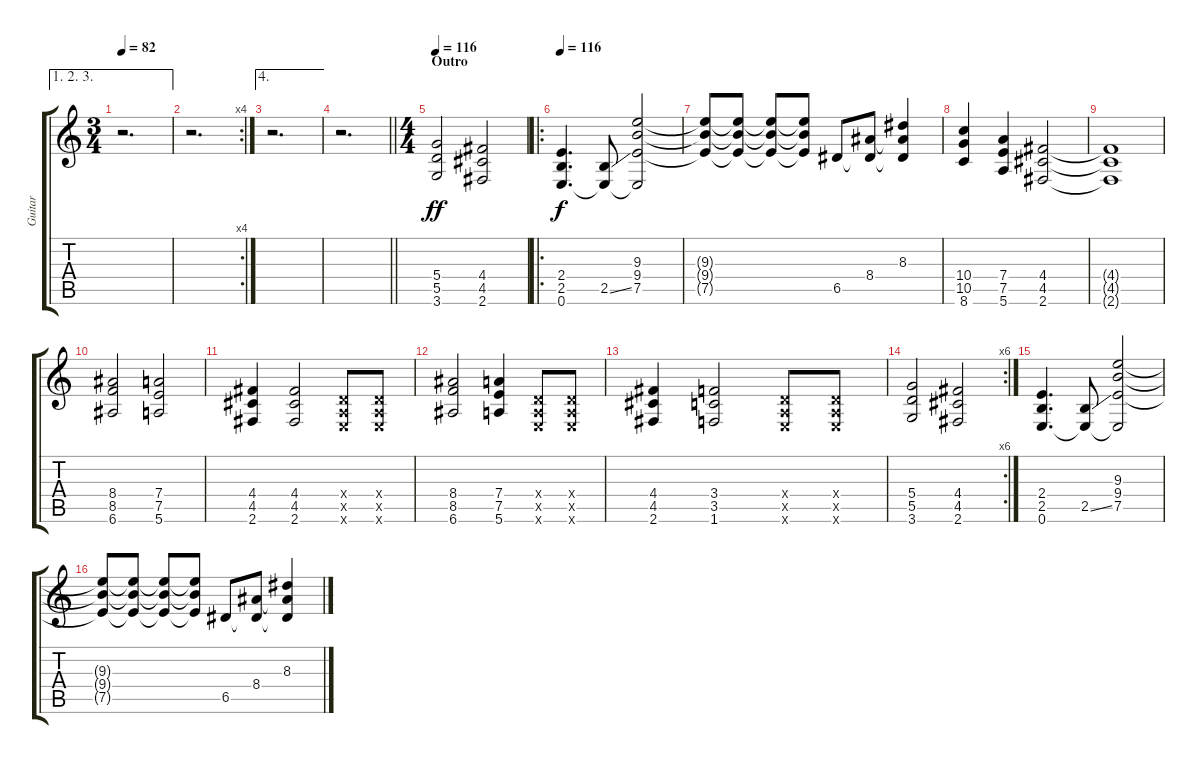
\track ("Guitar" "Guitar") {instrument distortionguitar}
\staff {score tabs}
\tuning (E4 B3 G3 D3 A2 E2) {hide}
\ae (1 2 3)
\ts (3 4)
\tempo 82
\clef g2
\ks c
r.2{d dy f} |
\rc 4
r.2{d} |
\ae 4
r.2{d} |
\barLineRight lightlight
r.2{d} |
\ts (4 4)
\section ("" "Outro")
\tempo 116
(5.4 5.5 3.6).2{dy ff} (4.4 4.5 2.6).2 |
\ro
\tempo 116
(2.4 2.5 0.6).4{d dy f} (2.5{ss} 0.6{t}).8 (9.3 9.4 7.5 0.6{t}).2 |
(9.3{t} 9.4{t} 7.5{t}).8 (9.3{t} 9.4{t} 7.5{t}).8 (9.3{t} 9.4{t} 7.5{t}).8 (9.3{t} 9.4{t} 7.5{t}).8 6.5.8 (8.4 6.5{t}).8 (8.3 8.4{t} 6.5{t}).4 |
(10.4 10.5 8.6).4 (7.4 7.5 5.6).4 (4.4 4.5 2.6).2 |
(4.4{t} 4.5{t} 2.6{t}).1 |
(8.4 8.5 6.6).2 (7.4 7.5 5.6).2 |
(4.4 4.5 2.6).4 (4.4 4.5 2.6).2 (0.4{x} 0.5{x} 0.6{x}).8 (0.4{x} 0.5{x} 0.6{x}).8 |
(8.4 8.5 6.6).2 (7.4 7.5 5.6).4 (0.4{x} 0.5{x} 0.6{x}).8 (0.4{x} 0.5{x} 0.6{x}).8 |
(4.4 4.5 2.6).4 (3.4 3.5 1.6).2 (0.4{x} 0.5{x} 0.6{x}).8 (0.4{x} 0.5{x} 0.6{x}).8 |
\rc 6
(5.4 5.5 3.6).2 (4.4 4.5 2.6).2 |
(2.4 2.5 0.6).4{d} (2.5{ss} 0.6{t}).8 (9.3 9.4 7.5 0.6{t}).2 |
(9.3{t} 9.4{t} 7.5{t}).8 (9.3{t} 9.4{t} 7.5{t}).8 (9.3{t} 9.4{t} 7.5{t}).8 (9.3{t} 9.4{t} 7.5{t}).8 6.5.8 (8.4 6.5{t}).8 (8.3 8.4{t} 6.5{t}).4
